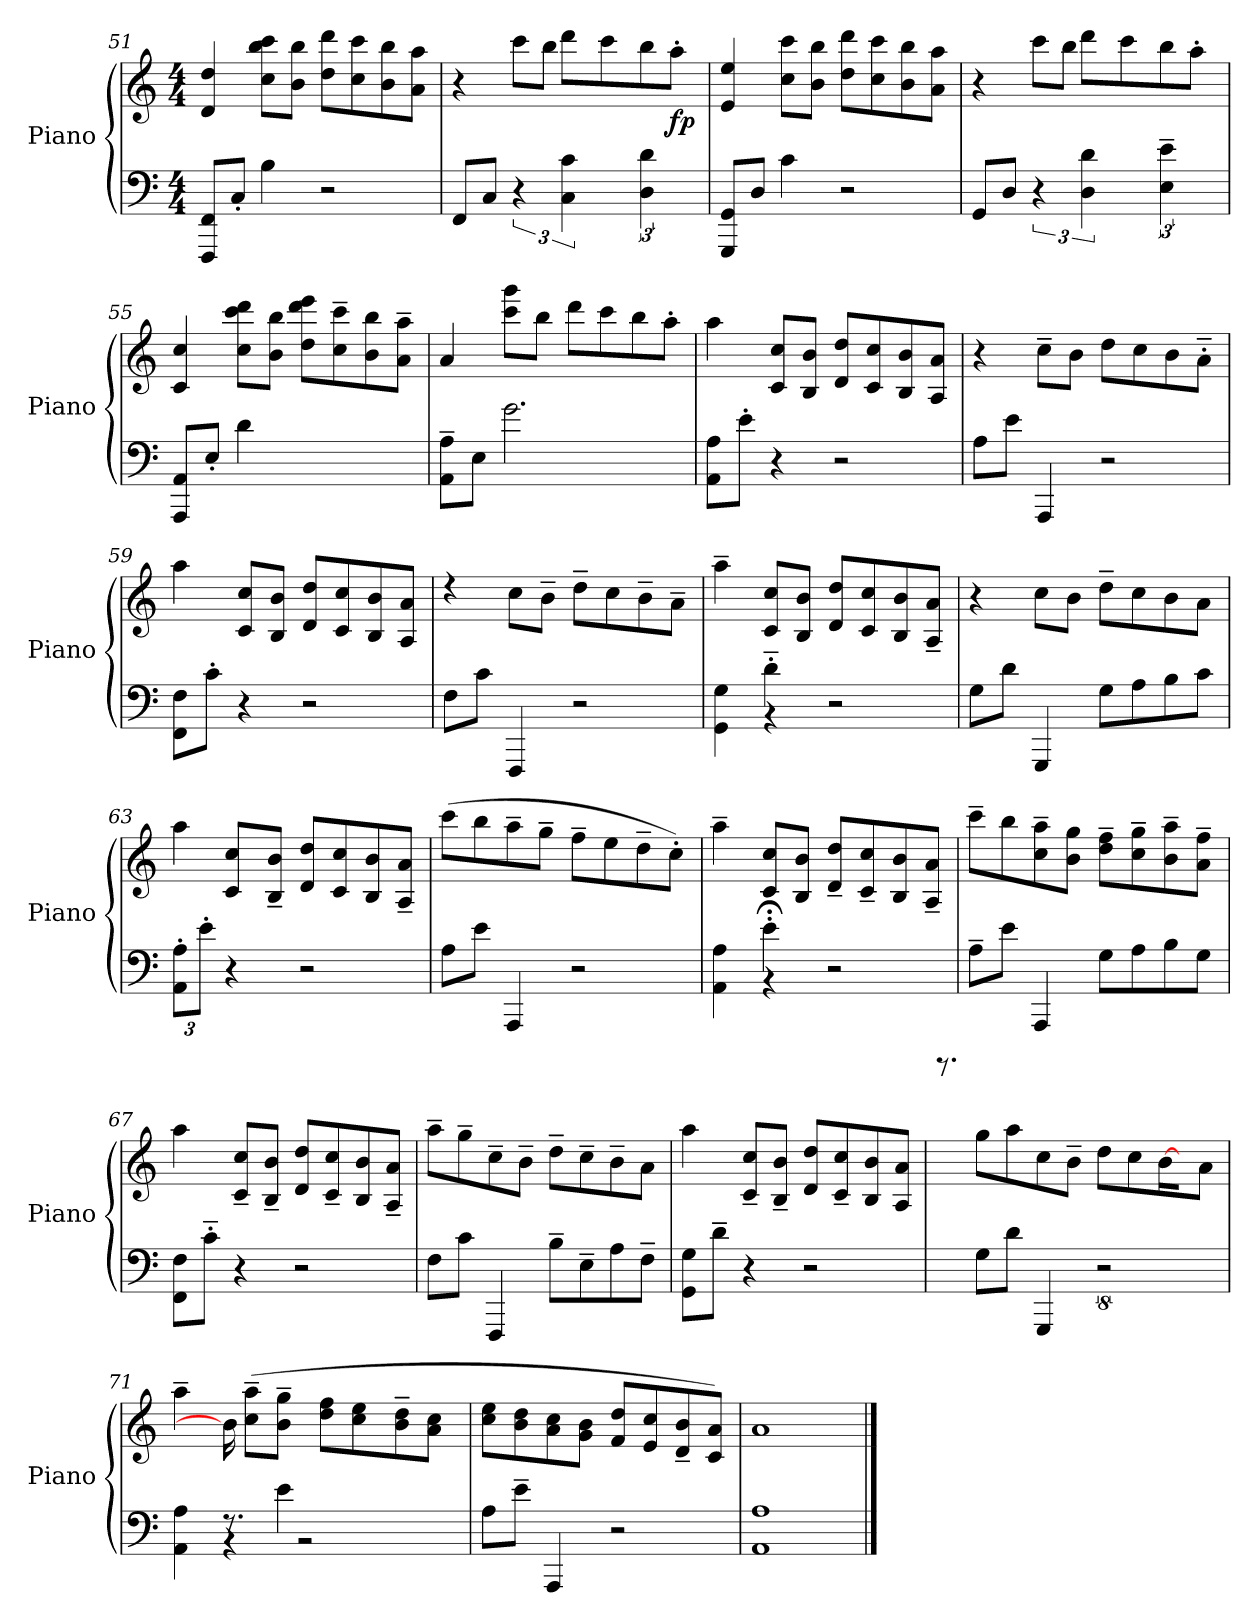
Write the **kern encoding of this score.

**kern	**kern	**dynam
*part1	*part1	*part1
*staff2	*staff1	*staff1/2
*I"Piano	*	*
*I'Piano	*	*
*clefF4	*clefG2	*
*M4/4	*M4/4	*
=51	=51	=51
8FFF/ 8FF/L	4d/ 4dd/	.
8C'>/J	.	.
4B\	8cc\ 8bb\ 8ccc\L	.
.	8b\ 8bb\J	.
2r	8dd\ 8ddd\L	.
.	8cc\ 8ccc\	.
.	8b\ 8bb\	.
.	8a\ 8aa\J	.
=52	=52	=52
*^	*^	*
8FF/L	3%2ryy	4r	12%5ryy	.
8C/J	.	.	.	.
6r	.	8ccc\L	.	.
.	.	8bb\J	.	.
6C\ 6c\	.	.	8ddd\L	.
.	.	12%5ryy	.	.
.	.	.	8ccc\	.
12ryy	.	.	.	.
4ryy	6D\ 6d\	.	8bb\	.
!	!	!	!	!LO:DY:b
.	.	.	8aa'<\J	fp
.	12ryy	.	.	.
*v	*v	*	*	*
*	*v	*v	*
!!LO:PB:g=z
=53	=53	=53
8GGG/ 8GG/L	4e/ 4ee/	.
8D/J	.	.
4c\	8cc\ 8ccc\L	.
.	8b\ 8bb\J	.
2r	8dd\ 8ddd\L	.
.	8cc\ 8ccc\	.
.	8b\ 8bb\	.
.	8a\ 8aa\J	.
=54	=54	=54
*^	*^	*
8GG/L	3%2ryy	4r	12%5ryy	.
8D/J	.	.	.	.
6r	.	8ccc\L	.	.
.	.	8bb\J	.	.
6D\ 6d\	.	.	8ddd\L	.
.	.	12%5ryy	.	.
.	.	.	8ccc\	.
12ryy	.	.	.	.
4ryy	6E\~> 6e\~>	.	8bb\	.
.	.	.	8aa'<\J	.
.	12ryy	.	.	.
*v	*v	*	*	*
*	*v	*v	*
=55	=55	=55
8AAA/ 8AA/L	4c/ 4cc/	.
8E'>/J	.	.
4d\	8cc\ 8ccc\ 8ddd\L	.
.	8b\ 8bb\J	.
2ryy	8dd\ 8ddd\ 8eee\L	.
.	8cc\~< 8ccc\~<	.
.	8b\ 8bb\	.
.	8a\~< 8aa\~<J	.
=56	=56	=56
8AA\~< 8A\~<L	4a/	.
8E\J	.	.
2.g\	8ccc\ 8ggg\L	.
.	8bb\J	.
.	8ddd\L	.
.	8ccc\	.
.	8bb\	.
.	8aa'<\J	.
!!LO:LB:g=z
=57	=57	=57
8AA\ 8A\L	4aa\	.
8e'>'<\J	.	.
4r	8c/ 8cc/L	.
.	8B/ 8b/J	.
2rE	8d/ 8dd/L	.
.	8c/ 8cc/	.
.	8B/ 8b/	.
.	8A/ 8a/J	.
=58	=58	=58
8A\L	4r	.
8e\J	.	.
4AAA/	8cc~>\L	.
.	8b\J	.
2rE	8dd\L	.
.	8cc\	.
.	8b\	.
.	8a~>'<'<'<'<'<\J	.
=59	=59	=59
8FF\ 8F\L	4aa\	.
8c'<'>\J	.	.
4r	8c/ 8cc/L	.
.	8B/ 8b/J	.
2rE	8d/ 8dd/L	.
.	8c/ 8cc/	.
.	8B/ 8b/	.
.	8A/ 8a/J	.
=60	=60	=60
8F\L	4rcc	.
8c\J	.	.
4FFF/	8cc\L	.
.	8b~>\J	.
2rE	8dd~>\L	.
.	8cc\	.
.	8b~>\	.
.	8a~>\J	.
!!LO:LB:g=z
=61	=61	=61
*^	*	*
4GG\ 4G\	4ryy	4aa~>\	.
4d'>'<~<\	4r	8c/ 8cc/L	.
.	.	8B/ 8b/J	.
2ryy	2rE	8d/ 8dd/L	.
.	.	8c/ 8cc/	.
.	.	8B/ 8b/	.
.	.	8A/~> 8a/~>J	.
*v	*v	*	*
=62	=62	=62
8G\L	4r	.
8d\J	.	.
4GGG/	8cc\L	.
.	8b\J	.
8G\L	8dd~>\L	.
8A\	8cc\	.
8B\	8b\	.
8c\J	8a\J	.
=63	=63	=63
*	*^	*
12AA\'< 12A\'<L	4aa\	6ryy	.
12e'>'<\J	.	.	.
4r	.	8c/ 8cc/L	.
.	3%2ryy	.	.
.	.	8B/~> 8b/~>J	.
2rE	.	8d/ 8dd/L	.
.	.	8c/ 8cc/	.
.	.	8B/ 8b/	.
.	.	8A/~> 8a/~>J	.
*	*v	*v	*
=64	=64	=64
8A\L	(>8ccc\L	.
8e\J	8bb\	.
4AAA/	8aa~>\	.
.	8gg~>~>\J	.
2rE	8ff~>\L	.
.	8ee\	.
.	8dd~>~>\	.
.	8cc'<'<'<\J)	.
!!LO:LB:g=z
=65	=65	=65
*^	*	*
4AA\ 4A\	4ryy	4aa~>\	.
4e;<'>'<\	4r	8c/ 8cc/L	.
.	.	8B/ 8b/J	.
2ryy	2r	8d/~< 8dd/~<L	.
.	.	8c/~< 8cc/~<	.
.	.	8B/ 8b/	.
.	.	8A/~> 8a/~>J	.
*v	*v	*	*
=66	=66	=66
8A~<~<\L	8ccc~<\L	.
8e\J	8bb\	.
4AAA/	8cc\~> 8aa\~>	.
.	8b\ 8gg\J	.
8G\L	8dd\~> 8ff\~>L	.
8A\	8cc\~< 8gg\~<	.
8B\	8b\~< 8aa\~<	.
8G\J	8a\~> 8ff\~>J	.
=67	=67	=67
8FF\ 8F\L	4aa\	.
8c'>~<\J	.	.
4r	8c/~< 8cc/~<L	.
.	8B/~> 8b/~>J	.
2r	8d/ 8dd/L	.
.	8c/~< 8cc/~<	.
.	8B/ 8b/	.
.	8A/~> 8a/~>J	.
=68	=68	=68
8F\L	8aa~>~<\L	.
8c\J	8gg~>\	.
4FFF/	8cc~<\	.
.	8b~>\J	.
8B~<\L	8dd~>~<\L	.
8E~<~<\	8cc~<\	.
8A\	8b~>\	.
8F~<\J	8a\J	.
!!LO:LB:g=z
=69	=69	=69
8GG\ 8G\L	4aa\	.
8d~>\J	.	.
4r	8c/~< 8cc/~<L	.
.	8B/~> 8b/~>J	.
2rE	8d/ 8dd/L	.
.	8c/~< 8cc/~<	.
.	8B/ 8b/	.
.	8A/ 8a/J	.
=70	=70	=70
8.ryy	8.reeee	.
8G\L	8gg\L	.
8d\J	8aa\	.
4GGG/	8cc\	.
.	8b~>~>~<\J	.
16%5rE	8dd\L	.
.	8cc\	.
.	[16b\	.
8.ryy	16ryy	.
.	8a\J	.
!!LO:PB:g=z
=71	=71	=71
*^	*	*
4AA\ 4A\	4ryy	4aa~>\	.
8.rE	4r	16b\]	.
.	.	(>8cc\~< 8aa\~<L	.
4e\	.	8b\~> 8gg\~>J	.
.	2r	.	.
.	.	8dd\ 8ff\L	.
16ryy	.	8cc\ 8ee\	.
4ryy	.	.	.
.	.	8b\~< 8dd\~<	.
.	.	8a\ 8cc\J	.
16ryy	16ryy	.	.
*v	*v	*	*
=72	=72	=72
8A\L	8cc\ 8ee\L	.
8e~>\J	8b\ 8dd\	.
4AAA/	8a\ 8cc\	.
.	8g\ 8b\J	.
2r	8f/ 8dd/L	.
.	8e/ 8cc/	.
.	8d/~> 8b/~>	.
.	8c/ 8a/J)	.
=73	=73	=73
*^	*	*
1A	1AA	1a	.
*v	*v	*	*
==	==	==
*-	*-	*-
